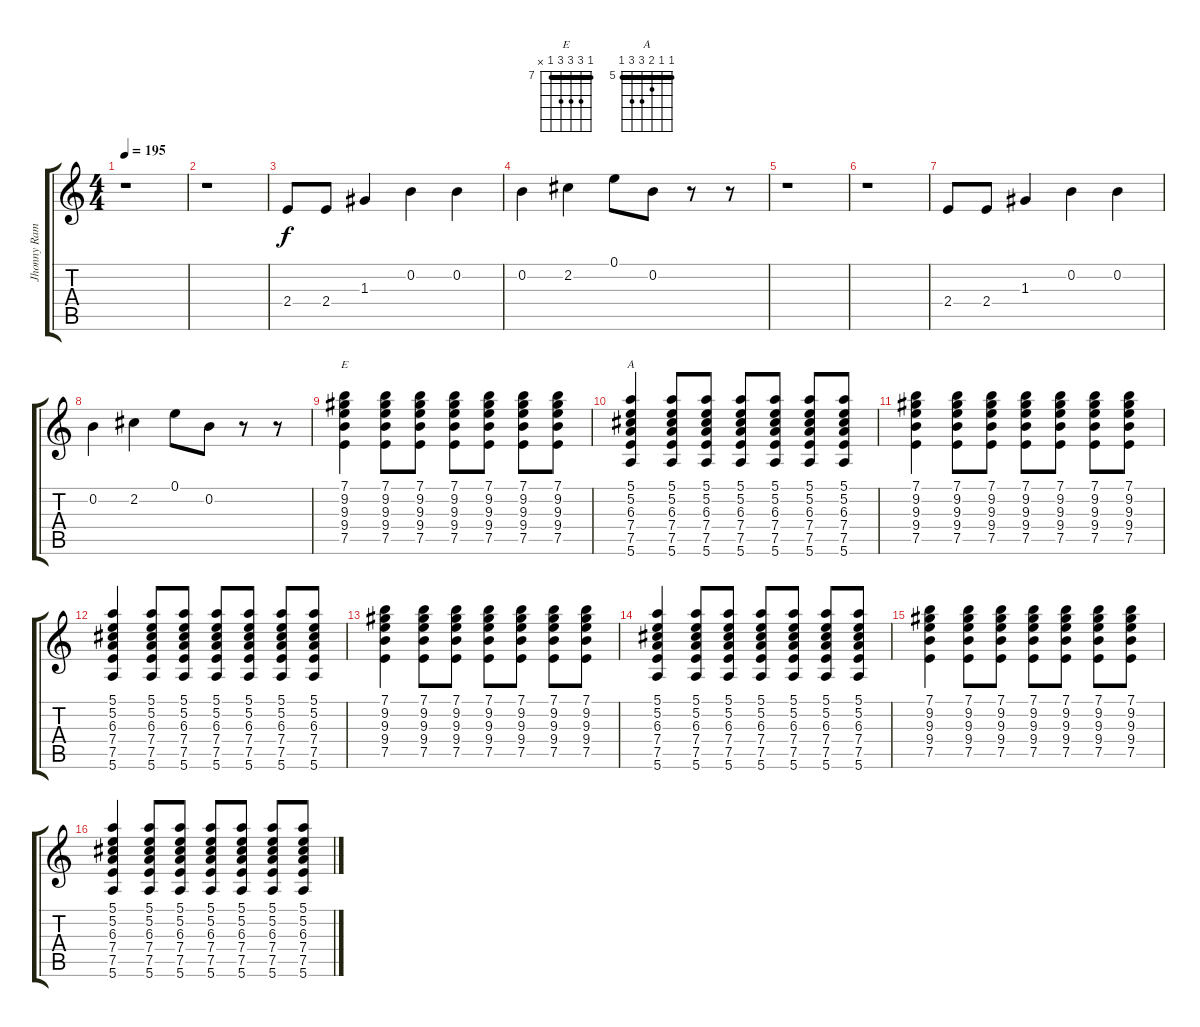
\track ("Jhonny Ramone" "Jhonny Ram") {instrument distortionguitar}
\staff {score tabs}
\tuning (E4 B3 G3 D3 A2 E2) {hide}
\chord ("E" 7 9 9 9 7 x) {firstfret 7 barre 7}
\chord ("A" 5 5 6 7 7 5) {firstfret 5 barre 5}
\ts (4 4)
\tempo 195
\clef g2
\ks c
r.1{dy f} |
r.1 |
2.4.8 2.4.8 1.3.4 0.2.4 0.2.4 |
0.2.4 2.2.4 0.1.8 0.2.8 r.8 r.8 |
r.1 |
r.1 |
2.4.8 2.4.8 1.3.4 0.2.4 0.2.4 |
0.2.4 2.2.4 0.1.8 0.2.8 r.8 r.8 |
(7.1 9.2 9.3 9.4 7.5).4{ch "E"} (7.1 9.2 9.3 9.4 7.5).8 (7.1 9.2 9.3 9.4 7.5).8 (7.1 9.2 9.3 9.4 7.5).8 (7.1 9.2 9.3 9.4 7.5).8 (7.1 9.2 9.3 9.4 7.5).8 (7.1 9.2 9.3 9.4 7.5).8 |
(5.1 5.2 6.3 7.4 7.5 5.6).4{ch "A"} (5.1 5.2 6.3 7.4 7.5 5.6).8 (5.1 5.2 6.3 7.4 7.5 5.6).8 (5.1 5.2 6.3 7.4 7.5 5.6).8 (5.1 5.2 6.3 7.4 7.5 5.6).8 (5.1 5.2 6.3 7.4 7.5 5.6).8 (5.1 5.2 6.3 7.4 7.5 5.6).8 |
(7.1 9.2 9.3 9.4 7.5).4 (7.1 9.2 9.3 9.4 7.5).8 (7.1 9.2 9.3 9.4 7.5).8 (7.1 9.2 9.3 9.4 7.5).8 (7.1 9.2 9.3 9.4 7.5).8 (7.1 9.2 9.3 9.4 7.5).8 (7.1 9.2 9.3 9.4 7.5).8 |
(5.1 5.2 6.3 7.4 7.5 5.6).4 (5.1 5.2 6.3 7.4 7.5 5.6).8 (5.1 5.2 6.3 7.4 7.5 5.6).8 (5.1 5.2 6.3 7.4 7.5 5.6).8 (5.1 5.2 6.3 7.4 7.5 5.6).8 (5.1 5.2 6.3 7.4 7.5 5.6).8 (5.1 5.2 6.3 7.4 7.5 5.6).8 |
(7.1 9.2 9.3 9.4 7.5).4 (7.1 9.2 9.3 9.4 7.5).8 (7.1 9.2 9.3 9.4 7.5).8 (7.1 9.2 9.3 9.4 7.5).8 (7.1 9.2 9.3 9.4 7.5).8 (7.1 9.2 9.3 9.4 7.5).8 (7.1 9.2 9.3 9.4 7.5).8 |
(5.1 5.2 6.3 7.4 7.5 5.6).4 (5.1 5.2 6.3 7.4 7.5 5.6).8 (5.1 5.2 6.3 7.4 7.5 5.6).8 (5.1 5.2 6.3 7.4 7.5 5.6).8 (5.1 5.2 6.3 7.4 7.5 5.6).8 (5.1 5.2 6.3 7.4 7.5 5.6).8 (5.1 5.2 6.3 7.4 7.5 5.6).8 |
(7.1 9.2 9.3 9.4 7.5).4 (7.1 9.2 9.3 9.4 7.5).8 (7.1 9.2 9.3 9.4 7.5).8 (7.1 9.2 9.3 9.4 7.5).8 (7.1 9.2 9.3 9.4 7.5).8 (7.1 9.2 9.3 9.4 7.5).8 (7.1 9.2 9.3 9.4 7.5).8 |
(5.1 5.2 6.3 7.4 7.5 5.6).4 (5.1 5.2 6.3 7.4 7.5 5.6).8 (5.1 5.2 6.3 7.4 7.5 5.6).8 (5.1 5.2 6.3 7.4 7.5 5.6).8 (5.1 5.2 6.3 7.4 7.5 5.6).8 (5.1 5.2 6.3 7.4 7.5 5.6).8 (5.1 5.2 6.3 7.4 7.5 5.6).8
